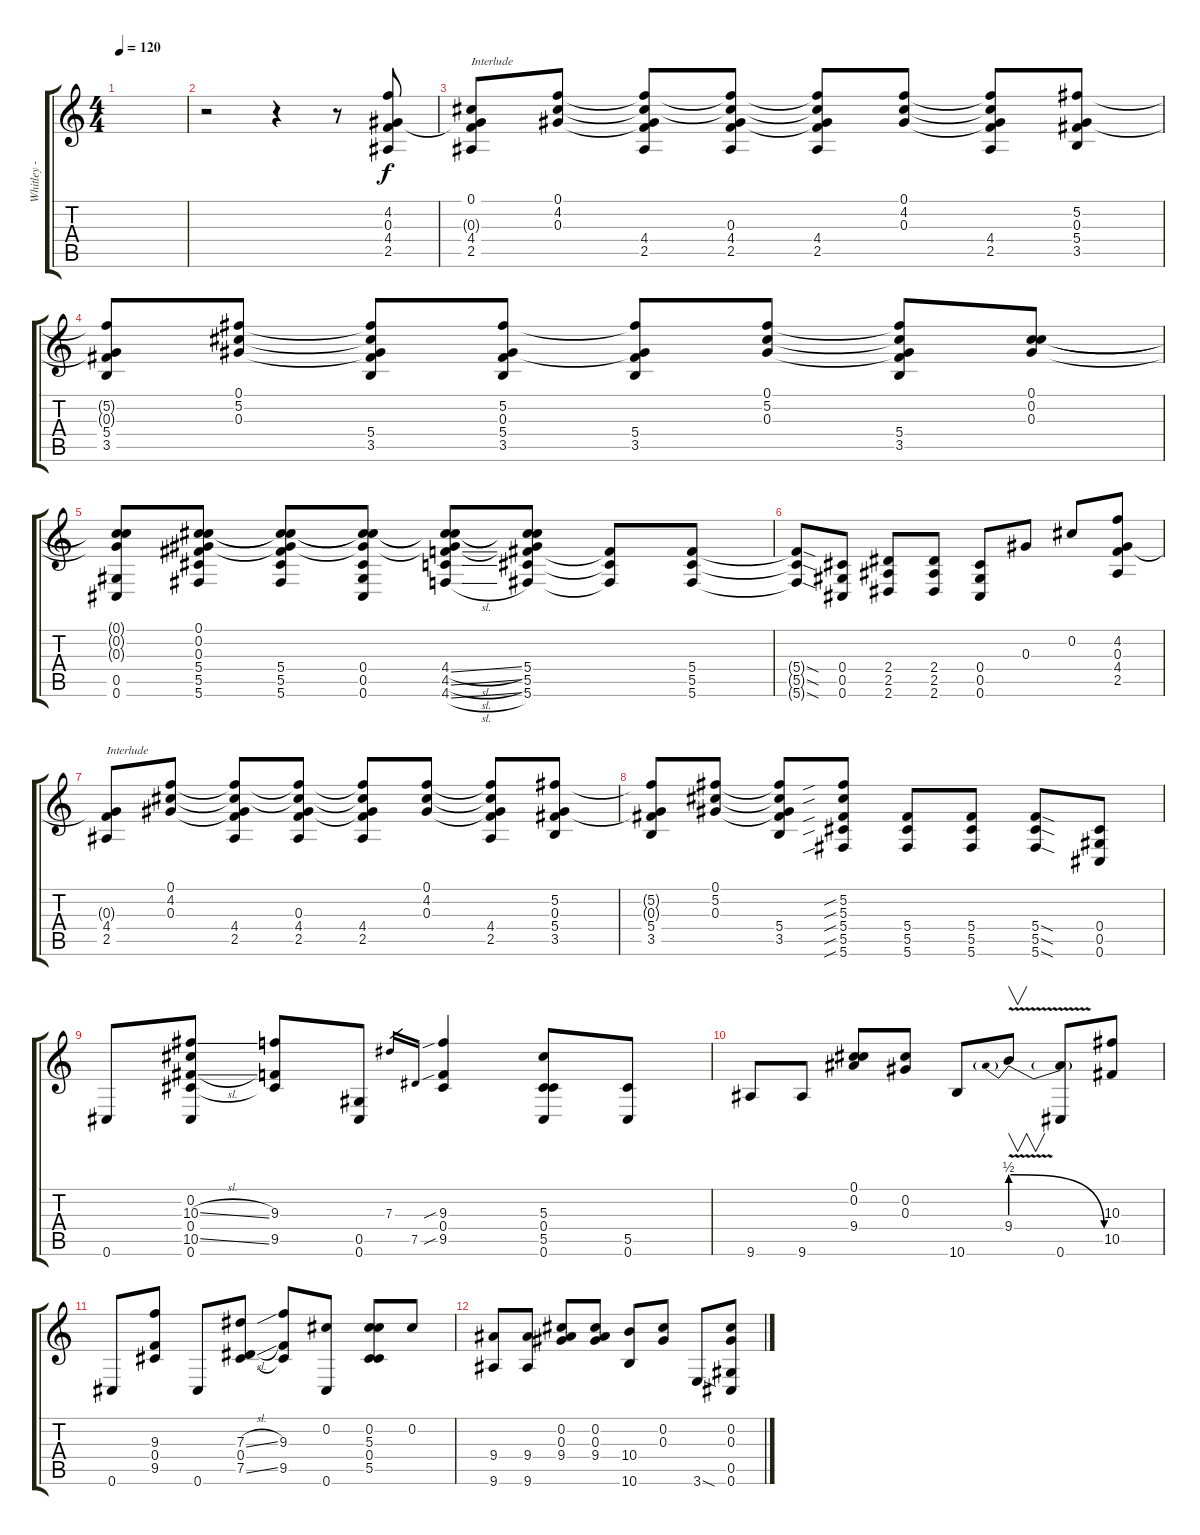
\track ("Whitley - C#G#C#G#C#C#" "Whitley - ") {instrument acousticguitarsteel}
\staff {score tabs}
\tuning (Db4 Db4 Ab3 Db3 Ab2 Db2) {hide}
\ts (4 4)
\tempo 120
\clef g2
\ks c
|
r.2 r.4 r.8 (4.2 0.3 4.4 2.5).8 |
(0.1 0.3{t} 4.4 2.5).8{txt "Interlude"} (0.1 4.2 0.3).8 (0.1{t} 4.2{t} 0.3{t} 4.4 2.5).8 (0.1{t} 4.2{t} 0.3 4.4 2.5).8 (0.1{t} 4.2{t} 0.3{t} 4.4 2.5).8 (0.1 4.2 0.3).8 (0.1{t} 4.2{t} 0.3{t} 4.4 2.5).8 (5.2 0.3 5.4 3.5).8 |
(5.2{t} 0.3{t} 5.4 3.5).8 (0.1 5.2 0.3).8 (0.1{t} 5.2{t} 0.3{t} 5.4 3.5).8 (5.2 0.3 5.4 3.5).8 (5.2{t} 0.3{t} 5.4 3.5).8 (0.1 5.2 0.3).8 (0.1{t} 5.2{t} 0.3{t} 5.4 3.5).8 (0.1 0.2 0.3).8 |
(0.1{t} 0.2{t} 0.3{t} 0.5 0.6).8 (0.1 0.2 0.3 5.4 5.5 5.6).8 (0.1{t} 0.2{t} 0.3{t} 5.4 5.5 5.6).8 (0.1{t} 0.2{t} 0.3{t} 0.4 0.5 0.6).8 (0.1{t} 0.2{t} 0.3{t} 4.4{sl} 4.5{sl} 4.6{sl}).8 (0.1{t} 0.2{t} 0.3{t} 5.4 5.5 5.6).8 (5.4{t} 5.5{t} 5.6{t}).8 (5.4 5.5 5.6).8 |
(5.4{sod t} 5.5{sod t} 5.6{sod t}).8 (0.4 0.5 0.6).8 (2.4 2.5 2.6).8 (2.4 2.5 2.6).8 (0.4 0.5 0.6).8 0.3.8 0.2.8 (4.2 0.3 4.4 2.5).8 |
(0.3{t} 4.4 2.5).8{txt "Interlude"} (0.1 4.2 0.3).8 (0.1{t} 4.2{t} 0.3{t} 4.4 2.5).8 (0.1{t} 4.2{t} 0.3 4.4 2.5).8 (0.1{t} 4.2{t} 0.3{t} 4.4 2.5).8 (0.1 4.2 0.3).8 (0.1{t} 4.2{t} 0.3{t} 4.4 2.5).8 (5.2 0.3 5.4 3.5).8 |
(5.2{t} 0.3{t} 5.4 3.5).8 (0.1 5.2 0.3).8 (0.1{t} 5.2{t} 0.3{t} 5.4 3.5).8 (5.2{sib} 5.3{sib} 5.4{sib} 5.5{sib} 5.6{sib}).8 (5.4 5.5 5.6).8 (5.4 5.5 5.6).8 (5.4{sod} 5.5{sod} 5.6{sod}).8 (0.4 0.5 0.6).8 |
0.6.8 (0.2 10.3{sl} 0.4 10.5{sl} 0.6).8 (9.3 0.4{t} 9.5).8 (0.5 0.6).8 7.3.16{gr} 7.5.16{gr} (9.3{sib} 0.4 9.5{sib}).4 (5.3 0.4 5.5 0.6).8 (5.5 0.6).8 |
9.6.8 9.6.8 (0.1 0.2 9.4).8 (0.2 0.3).8 10.6.8 9.4{be (prebendrelease 0 2 60 0) v}.8{v} (9.4{t} 0.6).8 (10.3 10.5).8 |
0.6.8 (9.3 0.4 9.5).8 0.6.8 (7.3{sl} 0.4 7.5{sl}).8 (9.3 0.4{t} 9.5).8 (0.2 0.6).8 (0.2 5.3 0.4 5.5).8 0.2.8 |
(9.4 9.6).8 (9.4 9.6).8 (0.2 0.3 9.4).8 (0.2 0.3 9.4).8 (10.4 10.6).8 (0.2 0.3).8 3.6{sod}.8 (0.2 0.3 0.5 0.6).8
